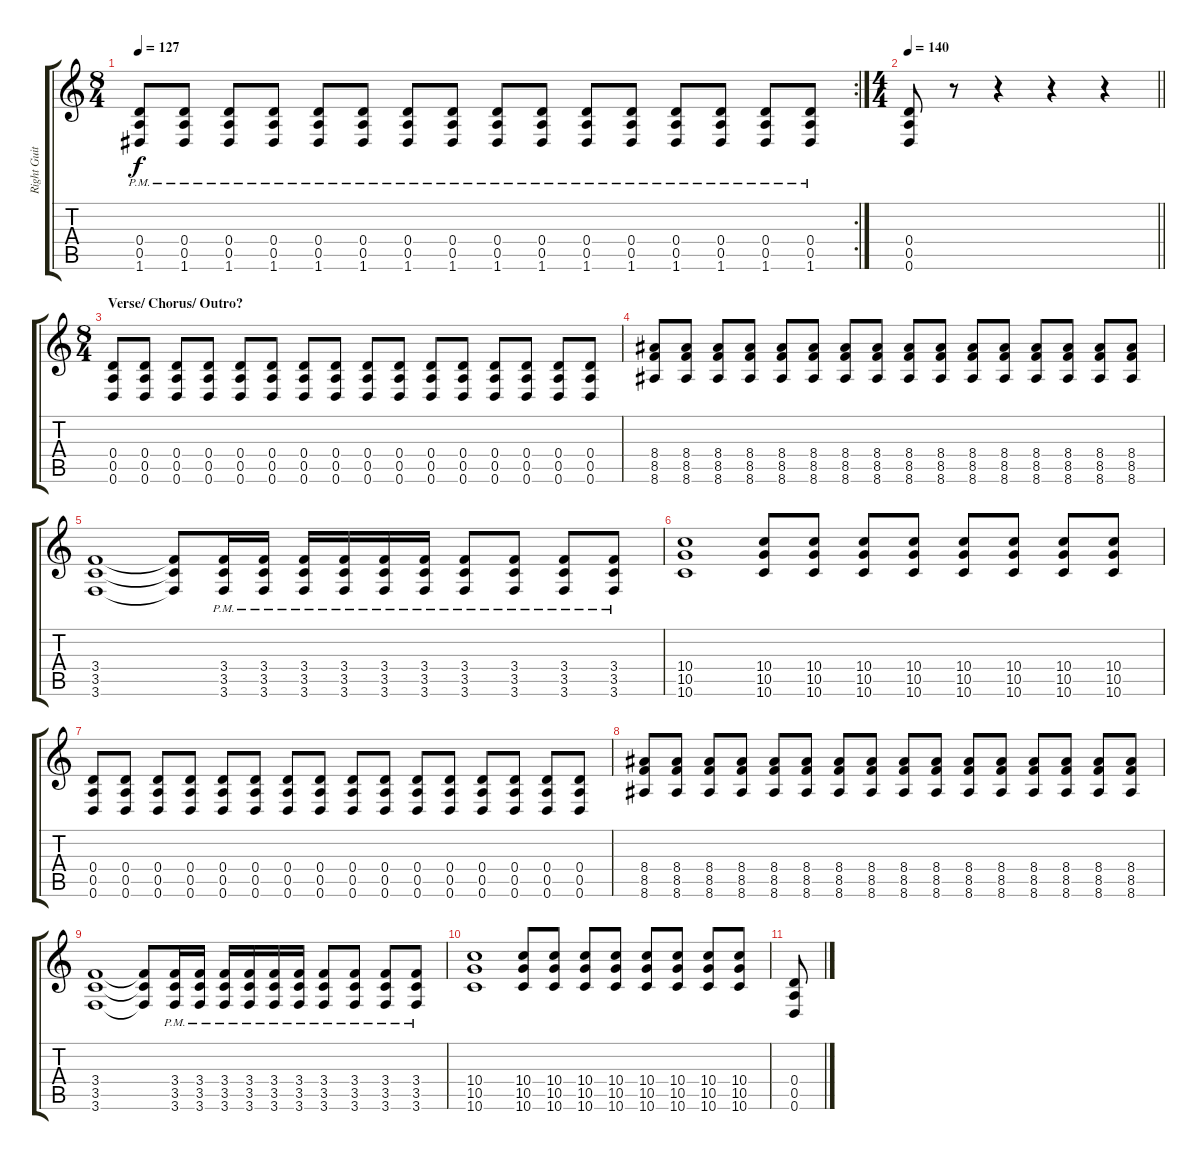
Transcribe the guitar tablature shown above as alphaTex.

\track ("Right Guitar" "Right Guit") {instrument distortionguitar}
\staff {score tabs}
\tuning (E4 B3 G3 D3 A2 D2) {hide}
\rc 2
\ts (8 4)
\tempo 127
\clef g2
\ks c
(0.4{pm} 0.5{pm} 1.6{pm}).8{dy f} (0.4{pm} 0.5{pm} 1.6{pm}).8 (0.4{pm} 0.5{pm} 1.6{pm}).8 (0.4{pm} 0.5{pm} 1.6{pm}).8 (0.4{pm} 0.5{pm} 1.6{pm}).8 (0.4{pm} 0.5{pm} 1.6{pm}).8 (0.4{pm} 0.5{pm} 1.6{pm}).8 (0.4{pm} 0.5{pm} 1.6{pm}).8 (0.4{pm} 0.5{pm} 1.6{pm}).8 (0.4{pm} 0.5{pm} 1.6{pm}).8 (0.4{pm} 0.5{pm} 1.6{pm}).8 (0.4{pm} 0.5{pm} 1.6{pm}).8 (0.4{pm} 0.5{pm} 1.6{pm}).8 (0.4{pm} 0.5{pm} 1.6{pm}).8 (0.4{pm} 0.5{pm} 1.6{pm}).8 (0.4{pm} 0.5{pm} 1.6{pm}).8 |
\ts (4 4)
\tempo 140
\barLineRight lightlight
(0.4 0.5 0.6).8 r.8 r.4 r.4 r.4 |
\ts (8 4)
\section ("" "Verse/ Chorus/ Outro?")
(0.4 0.5 0.6).8 (0.4 0.5 0.6).8 (0.4 0.5 0.6).8 (0.4 0.5 0.6).8 (0.4 0.5 0.6).8 (0.4 0.5 0.6).8 (0.4 0.5 0.6).8 (0.4 0.5 0.6).8 (0.4 0.5 0.6).8 (0.4 0.5 0.6).8 (0.4 0.5 0.6).8 (0.4 0.5 0.6).8 (0.4 0.5 0.6).8 (0.4 0.5 0.6).8 (0.4 0.5 0.6).8 (0.4 0.5 0.6).8 |
(8.4 8.5 8.6).8 (8.4 8.5 8.6).8 (8.4 8.5 8.6).8 (8.4 8.5 8.6).8 (8.4 8.5 8.6).8 (8.4 8.5 8.6).8 (8.4 8.5 8.6).8 (8.4 8.5 8.6).8 (8.4 8.5 8.6).8 (8.4 8.5 8.6).8 (8.4 8.5 8.6).8 (8.4 8.5 8.6).8 (8.4 8.5 8.6).8 (8.4 8.5 8.6).8 (8.4 8.5 8.6).8 (8.4 8.5 8.6).8 |
(3.4 3.5 3.6).1 (3.4{t} 3.5{t} 3.6{t}).8 (3.4{pm} 3.5{pm} 3.6{pm}).16 (3.4{pm} 3.5{pm} 3.6{pm}).16 (3.4{pm} 3.5{pm} 3.6{pm}).16 (3.4{pm} 3.5{pm} 3.6{pm}).16 (3.4{pm} 3.5{pm} 3.6{pm}).16 (3.4{pm} 3.5{pm} 3.6{pm}).16 (3.4{pm} 3.5{pm} 3.6{pm}).8 (3.4{pm} 3.5{pm} 3.6{pm}).8 (3.4{pm} 3.5{pm} 3.6{pm}).8 (3.4{pm} 3.5{pm} 3.6{pm}).8 |
(10.4 10.5 10.6).1 (10.4 10.5 10.6).8 (10.4 10.5 10.6).8 (10.4 10.5 10.6).8 (10.4 10.5 10.6).8 (10.4 10.5 10.6).8 (10.4 10.5 10.6).8 (10.4 10.5 10.6).8 (10.4 10.5 10.6).8 |
(0.4 0.5 0.6).8 (0.4 0.5 0.6).8 (0.4 0.5 0.6).8 (0.4 0.5 0.6).8 (0.4 0.5 0.6).8 (0.4 0.5 0.6).8 (0.4 0.5 0.6).8 (0.4 0.5 0.6).8 (0.4 0.5 0.6).8 (0.4 0.5 0.6).8 (0.4 0.5 0.6).8 (0.4 0.5 0.6).8 (0.4 0.5 0.6).8 (0.4 0.5 0.6).8 (0.4 0.5 0.6).8 (0.4 0.5 0.6).8 |
(8.4 8.5 8.6).8 (8.4 8.5 8.6).8 (8.4 8.5 8.6).8 (8.4 8.5 8.6).8 (8.4 8.5 8.6).8 (8.4 8.5 8.6).8 (8.4 8.5 8.6).8 (8.4 8.5 8.6).8 (8.4 8.5 8.6).8 (8.4 8.5 8.6).8 (8.4 8.5 8.6).8 (8.4 8.5 8.6).8 (8.4 8.5 8.6).8 (8.4 8.5 8.6).8 (8.4 8.5 8.6).8 (8.4 8.5 8.6).8 |
(3.4 3.5 3.6).1 (3.4{t} 3.5{t} 3.6{t}).8 (3.4{pm} 3.5{pm} 3.6{pm}).16 (3.4{pm} 3.5{pm} 3.6{pm}).16 (3.4{pm} 3.5{pm} 3.6{pm}).16 (3.4{pm} 3.5{pm} 3.6{pm}).16 (3.4{pm} 3.5{pm} 3.6{pm}).16 (3.4{pm} 3.5{pm} 3.6{pm}).16 (3.4{pm} 3.5{pm} 3.6{pm}).8 (3.4{pm} 3.5{pm} 3.6{pm}).8 (3.4{pm} 3.5{pm} 3.6{pm}).8 (3.4{pm} 3.5{pm} 3.6{pm}).8 |
(10.4 10.5 10.6).1 (10.4 10.5 10.6).8 (10.4 10.5 10.6).8 (10.4 10.5 10.6).8 (10.4 10.5 10.6).8 (10.4 10.5 10.6).8 (10.4 10.5 10.6).8 (10.4 10.5 10.6).8 (10.4 10.5 10.6).8 |
(0.4 0.5 0.6).8
